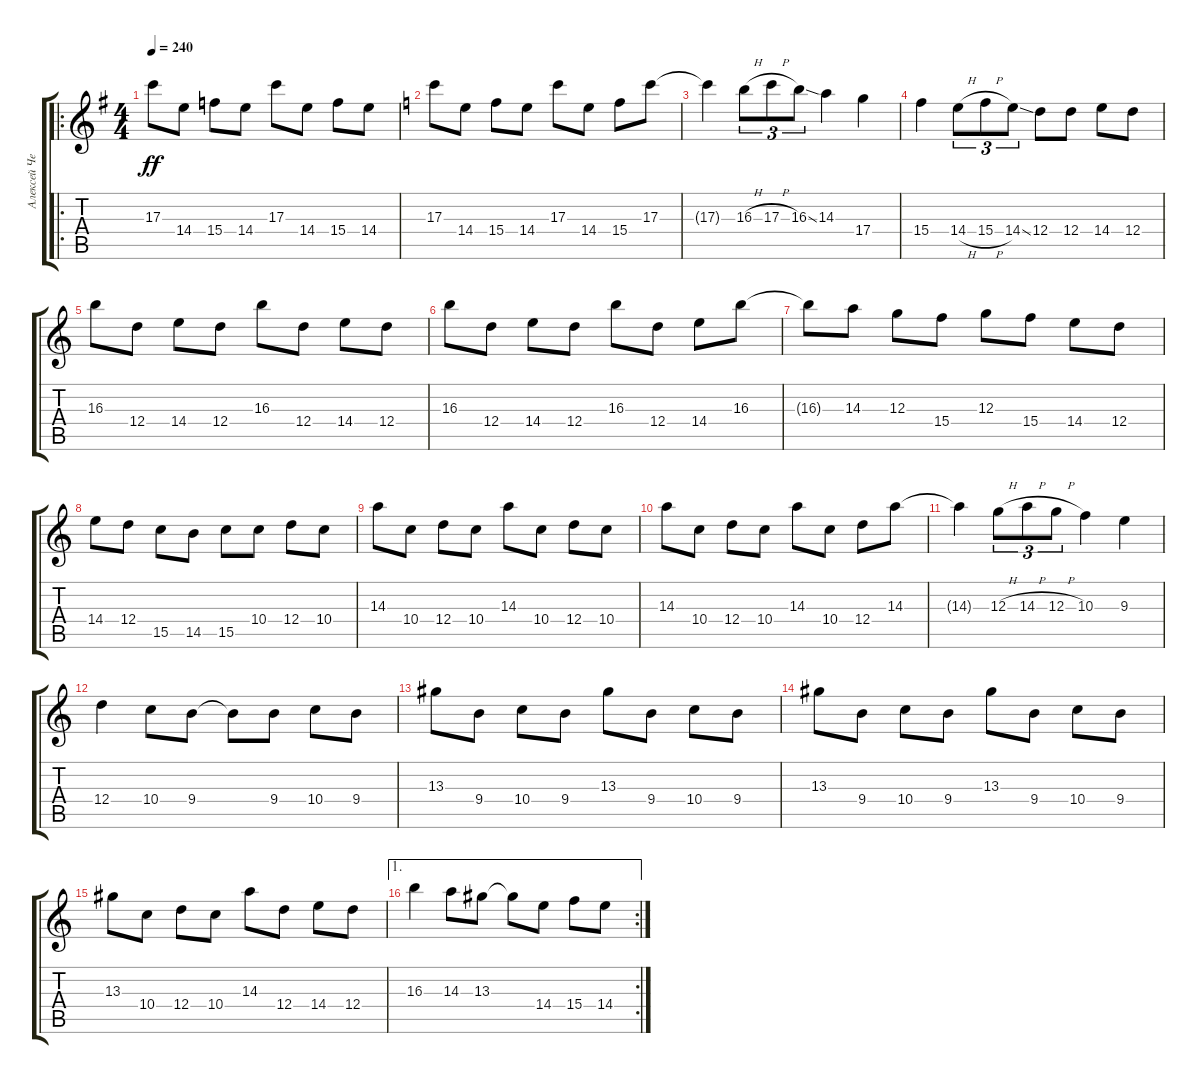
\track ("Алексей Чернышёв" "Алексей Че") {instrument distortionguitar}
\staff {score tabs}
\tuning (E4 B3 G3 D3 A2 E2) {hide}
\ro
\ts (4 4)
\tempo 240
\clef g2
\ks g
17.3.8{dy ff} 14.4.8 15.4.8 14.4.8 17.3.8 14.4.8 15.4.8 14.4.8 |
\ks c
17.3.8 14.4.8 15.4.8 14.4.8 17.3.8 14.4.8 15.4.8 17.3.8 |
17.3{t}.4 16.3{h}.8{tu (3 2)} 17.3{h}.8{tu (3 2)} 16.3{ss}.8{tu (3 2)} 14.3.4 17.4.4 |
15.4.4 14.4{h}.8{tu (3 2)} 15.4{h}.8{tu (3 2)} 14.4{ss}.8{tu (3 2)} 12.4.8 12.4.8 14.4.8 12.4.8 |
16.3.8 12.4.8 14.4.8 12.4.8 16.3.8 12.4.8 14.4.8 12.4.8 |
16.3.8 12.4.8 14.4.8 12.4.8 16.3.8 12.4.8 14.4.8 16.3.8 |
16.3{t}.8 14.3.8 12.3.8 15.4.8 12.3.8 15.4.8 14.4.8 12.4.8 |
14.4.8 12.4.8 15.5.8 14.5.8 15.5.8 10.4.8 12.4.8 10.4.8 |
14.3.8 10.4.8 12.4.8 10.4.8 14.3.8 10.4.8 12.4.8 10.4.8 |
14.3.8 10.4.8 12.4.8 10.4.8 14.3.8 10.4.8 12.4.8 14.3.8 |
14.3{t}.4 12.3{h}.8{tu (3 2)} 14.3{h}.8{tu (3 2)} 12.3{h}.8{tu (3 2)} 10.3.4 9.3.4 |
12.4.4 10.4.8 9.4.8 9.4{t}.8 9.4.8 10.4.8 9.4.8 |
13.3.8 9.4.8 10.4.8 9.4.8 13.3.8 9.4.8 10.4.8 9.4.8 |
13.3.8 9.4.8 10.4.8 9.4.8 13.3.8 9.4.8 10.4.8 9.4.8 |
13.3.8 10.4.8 12.4.8 10.4.8 14.3.8 12.4.8 14.4.8 12.4.8 |
\ae 1
\rc 2
16.3.4 14.3.8 13.3.8 13.3{t}.8 14.4.8 15.4.8 14.4.8
